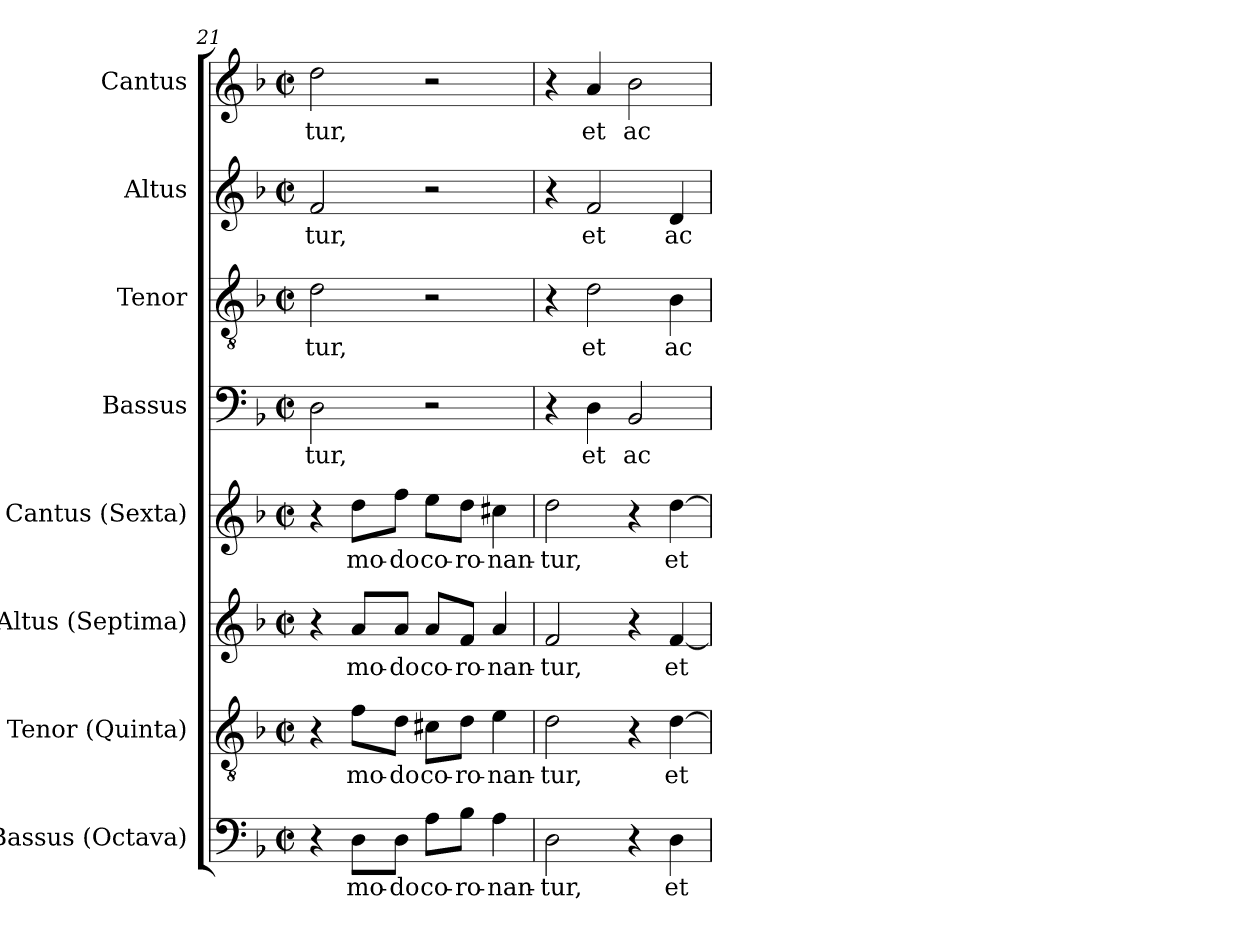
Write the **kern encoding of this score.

**kern	**text	**kern	**text	**kern	**text	**kern	**text	**kern	**text	**kern	**text	**kern	**text	**kern	**text
*part8	*part8	*part7	*part7	*part6	*part6	*part5	*part5	*part4	*part4	*part3	*part3	*part2	*part2	*part1	*part1
*staff8	*staff8	*staff7	*staff7	*staff6	*staff6	*staff5	*staff5	*staff4	*staff4	*staff3	*staff3	*staff2	*staff2	*staff1	*staff1
*I"Bassus (Octava)	*	*I"Tenor (Quinta)	*	*I"Altus (Septima)	*	*I"Cantus (Sexta)	*	*I"Bassus	*	*I"Tenor	*	*I"Altus	*	*I"Cantus	*
*I'B.	*	*I'T.	*	*I'A.	*	*I'S.	*	*I'B.	*	*I'T.	*	*I'A.	*	*I'S.	*
*clefF4	*	*clefGv2	*	*clefG2	*	*clefG2	*	*clefF4	*	*clefGv2	*	*clefG2	*	*clefG2	*
*	*	*ITrd7c12	*	*	*	*	*	*	*	*ITrd7c12	*	*	*	*	*
*k[b-]	*	*k[b-]	*	*k[b-]	*	*k[b-]	*	*k[b-]	*	*k[b-]	*	*k[b-]	*	*k[b-]	*
*F:	*	*F:	*	*F:	*	*F:	*	*F:	*	*F:	*	*F:	*	*F:	*
*M2/2	*	*M2/2	*	*M2/2	*	*M2/2	*	*M2/2	*	*M2/2	*	*M2/2	*	*M2/2	*
*met(c|)	*	*met(c|)	*	*met(c|)	*	*met(c|)	*	*met(c|)	*	*met(c|)	*	*met(c|)	*	*met(c|)	*
=21	=21	=21	=21	=21	=21	=21	=21	=21	=21	=21	=21	=21	=21	=21	=21
!	!	!	!	!	!	!	!	!	!LO:LY:b:color=#000000	!	!	!	!	!	!
!	!	!	!	!	!	!	!	!	!	!	!LO:LY:b:color=#000000	!	!	!	!
!	!	!	!	!	!	!	!	!	!	!	!	!	!LO:LY:b:color=#000000	!	!
!	!	!	!	!	!	!	!	!	!	!	!	!	!	!	!LO:LY:b:color=#000000
4r	.	4r	.	4r	.	4r	.	2Di\	-tur,	2Di\	-tur,	2fi/	-tur,	2ddi\	-tur,
!	!LO:LY:b:color=#000000	!	!	!	!	!	!	!	!	!	!	!	!	!	!
!	!	!	!LO:LY:b:color=#000000	!	!	!	!	!	!	!	!	!	!	!	!
!	!	!	!	!	!LO:LY:b:color=#000000	!	!	!	!	!	!	!	!	!	!
!	!	!	!	!	!	!	!LO:LY:b:color=#000000	!	!	!	!	!	!	!	!
8Di\L	mo-	8Fi\L	mo-	8ai/L	mo-	8ddi\L	mo-	.	.	.	.	.	.	.	.
!	!LO:LY:b:color=#000000	!	!	!	!	!	!	!	!	!	!	!	!	!	!
!	!	!	!LO:LY:b:color=#000000	!	!	!	!	!	!	!	!	!	!	!	!
!	!	!	!	!	!LO:LY:b:color=#000000	!	!	!	!	!	!	!	!	!	!
!	!	!	!	!	!	!	!LO:LY:b:color=#000000	!	!	!	!	!	!	!	!
8Di\J	-do	8Di\J	-do	8ai/J	-do	8ffi\J	-do	.	.	.	.	.	.	.	.
!	!LO:LY:b:color=#000000	!	!	!	!	!	!	!	!	!	!	!	!	!	!
!	!	!	!LO:LY:b:color=#000000	!	!	!	!	!	!	!	!	!	!	!	!
!	!	!	!	!	!LO:LY:b:color=#000000	!	!	!	!	!	!	!	!	!	!
!	!	!	!	!	!	!	!LO:LY:b:color=#000000	!	!	!	!	!	!	!	!
8Ai\L	co-	8C#Xi\L	co-	8ai/L	co-	8eei\L	co-	2r	.	2r	.	2r	.	2r	.
!	!LO:LY:b:color=#000000	!	!	!	!	!	!	!	!	!	!	!	!	!	!
!	!	!	!LO:LY:b:color=#000000	!	!	!	!	!	!	!	!	!	!	!	!
!	!	!	!	!	!LO:LY:b:color=#000000	!	!	!	!	!	!	!	!	!	!
!	!	!	!	!	!	!	!LO:LY:b:color=#000000	!	!	!	!	!	!	!	!
8B-i\J	-ro-	8Di\J	-ro-	8fi/J	-ro-	8ddi\J	-ro-	.	.	.	.	.	.	.	.
!	!LO:LY:b:color=#000000	!	!	!	!	!	!	!	!	!	!	!	!	!	!
!	!	!	!LO:LY:b:color=#000000	!	!	!	!	!	!	!	!	!	!	!	!
!	!	!	!	!	!LO:LY:b:color=#000000	!	!	!	!	!	!	!	!	!	!
!	!	!	!	!	!	!	!LO:LY:b:color=#000000	!	!	!	!	!	!	!	!
4Ai\	-nan-	4Ei\	-nan-	4ai/	-nan-	4cc#Xi\	-nan-	.	.	.	.	.	.	.	.
=22	=22	=22	=22	=22	=22	=22	=22	=22	=22	=22	=22	=22	=22	=22	=22
!	!LO:LY:b:color=#000000	!	!	!	!	!	!	!	!	!	!	!	!	!	!
!	!	!	!LO:LY:b:color=#000000	!	!	!	!	!	!	!	!	!	!	!	!
!	!	!	!	!	!LO:LY:b:color=#000000	!	!	!	!	!	!	!	!	!	!
!	!	!	!	!	!	!	!LO:LY:b:color=#000000	!	!	!	!	!	!	!	!
2Di\	-tur,	2Di\	-tur,	2fi/	-tur,	2ddi\	-tur,	4r	.	4r	.	4r	.	4r	.
!	!	!	!	!	!	!	!	!	!LO:LY:b:color=#000000	!	!	!	!	!	!
!	!	!	!	!	!	!	!	!	!	!	!LO:LY:b:color=#000000	!	!	!	!
!	!	!	!	!	!	!	!	!	!	!	!	!	!LO:LY:b:color=#000000	!	!
!	!	!	!	!	!	!	!	!	!	!	!	!	!	!	!LO:LY:b:color=#000000
.	.	.	.	.	.	.	.	4Di\	et	2Di\	et	2fi/	et	4ai/	et
!	!	!	!	!	!	!	!	!	!LO:LY:b:color=#000000	!	!	!	!	!	!
!	!	!	!	!	!	!	!	!	!	!	!	!	!	!	!LO:LY:b:color=#000000
4r	.	4r	.	4r	.	4r	.	2BB-i/	ac-	.	.	.	.	2b-i\	ac-
!	!LO:LY:b:color=#000000	!	!	!	!	!	!	!	!	!	!	!	!	!	!
!	!	!	!LO:LY:b:color=#000000	!	!	!	!	!	!	!	!	!	!	!	!
!	!	!	!	!	!LO:LY:b:color=#000000	!	!	!	!	!	!	!	!	!	!
!	!	!	!	!	!	!	!LO:LY:b:color=#000000	!	!	!	!	!	!	!	!
!	!	!	!	!	!	!	!	!	!	!	!LO:LY:b:color=#000000	!	!	!	!
!	!	!	!	!	!	!	!	!	!	!	!	!	!LO:LY:b:color=#000000	!	!
4Di\	et	[>4Di\	et	[<4fi/	et	[>4ddi\	et	.	.	4BB-i\	ac-	4di/	ac-	.	.
=	=	=	=	=	=	=	=	=	=	=	=	=	=	=	=
*-	*-	*-	*-	*-	*-	*-	*-	*-	*-	*-	*-	*-	*-	*-	*-
